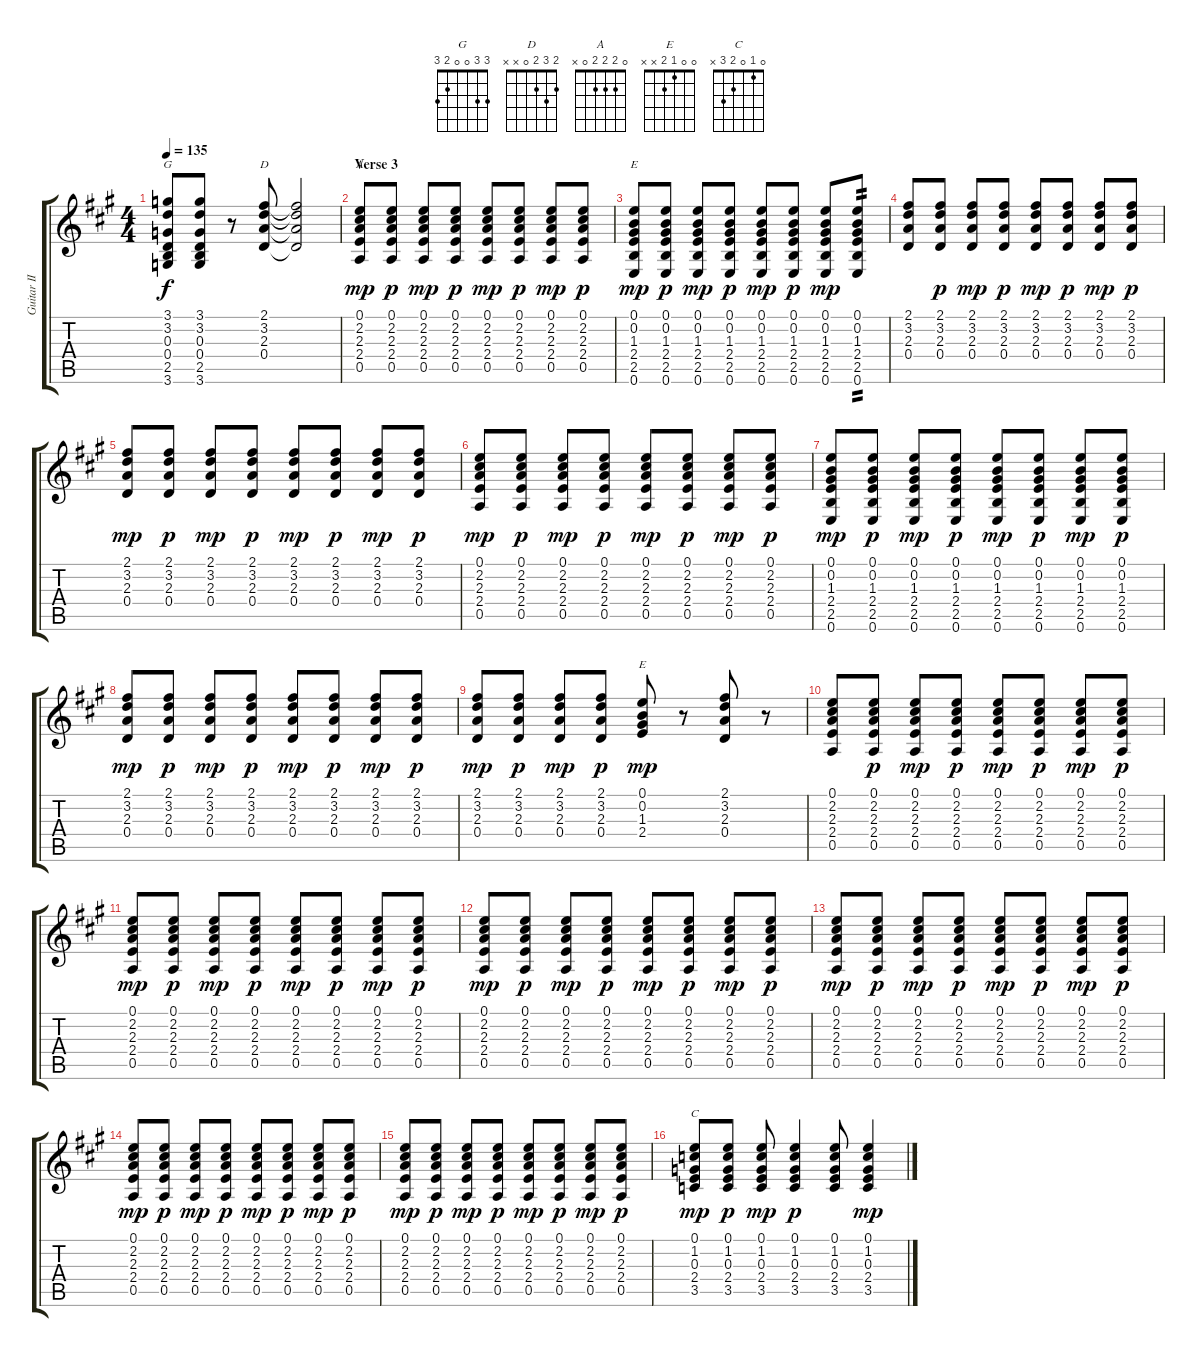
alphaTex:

\track ("Guitar II" "Guitar II") {instrument acousticguitarsteel}
\staff {score tabs}
\tuning (E4 B3 G3 D3 A2 E2) {hide}
\chord ("G" 3 3 0 0 2 3)
\chord ("D" 2 3 2 0 x x)
\chord ("A" 0 2 2 2 0 x)
\chord ("E" 0 0 1 2 2 0)
\chord ("E" 0 0 1 2 x x)
\chord ("C" 0 1 0 2 3 x)
\ts (4 4)
\tempo 135
\clef g2
\ks a
(3.1 3.2 0.3 0.4 2.5 3.6).8{ch "G" dy f} (3.1 3.2 0.3 0.4 2.5 3.6).8 r.8 (2.1 3.2 2.3 0.4).8{ch "D"} (2.1{t} 3.2{t} 2.3{t} 0.4{t}).2 |
\section ("" "Verse 3")
(0.1 2.2 2.3 2.4 0.5).8{ch "A" dy mp} (0.1 2.2 2.3 2.4 0.5).8{dy p} (0.1 2.2 2.3 2.4 0.5).8{dy mp} (0.1 2.2 2.3 2.4 0.5).8{dy p} (0.1 2.2 2.3 2.4 0.5).8{dy mp} (0.1 2.2 2.3 2.4 0.5).8{dy p} (0.1 2.2 2.3 2.4 0.5).8{dy mp} (0.1 2.2 2.3 2.4 0.5).8{dy p} |
(0.1 0.2 1.3 2.4 2.5 0.6).8{ch "E" dy mp} (0.1 0.2 1.3 2.4 2.5 0.6).8{dy p} (0.1 0.2 1.3 2.4 2.5 0.6).8{dy mp} (0.1 0.2 1.3 2.4 2.5 0.6).8{dy p} (0.1 0.2 1.3 2.4 2.5 0.6).8{dy mp} (0.1 0.2 1.3 2.4 2.5 0.6).8{dy p} (0.1 0.2 1.3 2.4 2.5 0.6).8{dy mp} (0.1 0.2 1.3 2.4 2.5 0.6).8{tp 2} |
(2.1 3.2 2.3 0.4).8 (2.1 3.2 2.3 0.4).8{dy p} (2.1 3.2 2.3 0.4).8{dy mp} (2.1 3.2 2.3 0.4).8{dy p} (2.1 3.2 2.3 0.4).8{dy mp} (2.1 3.2 2.3 0.4).8{dy p} (2.1 3.2 2.3 0.4).8{dy mp} (2.1 3.2 2.3 0.4).8{dy p} |
(2.1 3.2 2.3 0.4).8{dy mp} (2.1 3.2 2.3 0.4).8{dy p} (2.1 3.2 2.3 0.4).8{dy mp} (2.1 3.2 2.3 0.4).8{dy p} (2.1 3.2 2.3 0.4).8{dy mp} (2.1 3.2 2.3 0.4).8{dy p} (2.1 3.2 2.3 0.4).8{dy mp} (2.1 3.2 2.3 0.4).8{dy p} |
(0.1 2.2 2.3 2.4 0.5).8{dy mp} (0.1 2.2 2.3 2.4 0.5).8{dy p} (0.1 2.2 2.3 2.4 0.5).8{dy mp} (0.1 2.2 2.3 2.4 0.5).8{dy p} (0.1 2.2 2.3 2.4 0.5).8{dy mp} (0.1 2.2 2.3 2.4 0.5).8{dy p} (0.1 2.2 2.3 2.4 0.5).8{dy mp} (0.1 2.2 2.3 2.4 0.5).8{dy p} |
(0.1 0.2 1.3 2.4 2.5 0.6).8{dy mp} (0.1 0.2 1.3 2.4 2.5 0.6).8{dy p} (0.1 0.2 1.3 2.4 2.5 0.6).8{dy mp} (0.1 0.2 1.3 2.4 2.5 0.6).8{dy p} (0.1 0.2 1.3 2.4 2.5 0.6).8{dy mp} (0.1 0.2 1.3 2.4 2.5 0.6).8{dy p} (0.1 0.2 1.3 2.4 2.5 0.6).8{dy mp} (0.1 0.2 1.3 2.4 2.5 0.6).8{dy p} |
(2.1 3.2 2.3 0.4).8{dy mp} (2.1 3.2 2.3 0.4).8{dy p} (2.1 3.2 2.3 0.4).8{dy mp} (2.1 3.2 2.3 0.4).8{dy p} (2.1 3.2 2.3 0.4).8{dy mp} (2.1 3.2 2.3 0.4).8{dy p} (2.1 3.2 2.3 0.4).8{dy mp} (2.1 3.2 2.3 0.4).8{dy p} |
(2.1 3.2 2.3 0.4).8{dy mp} (2.1 3.2 2.3 0.4).8{dy p} (2.1 3.2 2.3 0.4).8{dy mp} (2.1 3.2 2.3 0.4).8{dy p} (0.1 0.2 1.3 2.4).8{ch "E" dy mp} r.8 (2.1 3.2 2.3 0.4).8 r.8 |
(0.1 2.2 2.3 2.4 0.5).8 (0.1 2.2 2.3 2.4 0.5).8{dy p} (0.1 2.2 2.3 2.4 0.5).8{dy mp} (0.1 2.2 2.3 2.4 0.5).8{dy p} (0.1 2.2 2.3 2.4 0.5).8{dy mp} (0.1 2.2 2.3 2.4 0.5).8{dy p} (0.1 2.2 2.3 2.4 0.5).8{dy mp} (0.1 2.2 2.3 2.4 0.5).8{dy p} |
(0.1 2.2 2.3 2.4 0.5).8{dy mp} (0.1 2.2 2.3 2.4 0.5).8{dy p} (0.1 2.2 2.3 2.4 0.5).8{dy mp} (0.1 2.2 2.3 2.4 0.5).8{dy p} (0.1 2.2 2.3 2.4 0.5).8{dy mp} (0.1 2.2 2.3 2.4 0.5).8{dy p} (0.1 2.2 2.3 2.4 0.5).8{dy mp} (0.1 2.2 2.3 2.4 0.5).8{dy p} |
(0.1 2.2 2.3 2.4 0.5).8{dy mp} (0.1 2.2 2.3 2.4 0.5).8{dy p} (0.1 2.2 2.3 2.4 0.5).8{dy mp} (0.1 2.2 2.3 2.4 0.5).8{dy p} (0.1 2.2 2.3 2.4 0.5).8{dy mp} (0.1 2.2 2.3 2.4 0.5).8{dy p} (0.1 2.2 2.3 2.4 0.5).8{dy mp} (0.1 2.2 2.3 2.4 0.5).8{dy p} |
(0.1 2.2 2.3 2.4 0.5).8{dy mp} (0.1 2.2 2.3 2.4 0.5).8{dy p} (0.1 2.2 2.3 2.4 0.5).8{dy mp} (0.1 2.2 2.3 2.4 0.5).8{dy p} (0.1 2.2 2.3 2.4 0.5).8{dy mp} (0.1 2.2 2.3 2.4 0.5).8{dy p} (0.1 2.2 2.3 2.4 0.5).8{dy mp} (0.1 2.2 2.3 2.4 0.5).8{dy p} |
(0.1 2.2 2.3 2.4 0.5).8{dy mp} (0.1 2.2 2.3 2.4 0.5).8{dy p} (0.1 2.2 2.3 2.4 0.5).8{dy mp} (0.1 2.2 2.3 2.4 0.5).8{dy p} (0.1 2.2 2.3 2.4 0.5).8{dy mp} (0.1 2.2 2.3 2.4 0.5).8{dy p} (0.1 2.2 2.3 2.4 0.5).8{dy mp} (0.1 2.2 2.3 2.4 0.5).8{dy p} |
(0.1 2.2 2.3 2.4 0.5).8{dy mp} (0.1 2.2 2.3 2.4 0.5).8{dy p} (0.1 2.2 2.3 2.4 0.5).8{dy mp} (0.1 2.2 2.3 2.4 0.5).8{dy p} (0.1 2.2 2.3 2.4 0.5).8{dy mp} (0.1 2.2 2.3 2.4 0.5).8{dy p} (0.1 2.2 2.3 2.4 0.5).8{dy mp} (0.1 2.2 2.3 2.4 0.5).8{dy p} |
(0.1 1.2 0.3 2.4 3.5).8{ch "C" dy mp} (0.1 1.2 0.3 2.4 3.5).8{dy p} (0.1 1.2 0.3 2.4 3.5).8{dy mp} (0.1 1.2 0.3 2.4 3.5).4{dy p} (0.1 1.2 0.3 2.4 3.5).8 (0.1 1.2 0.3 2.4 3.5).4{dy mp}
